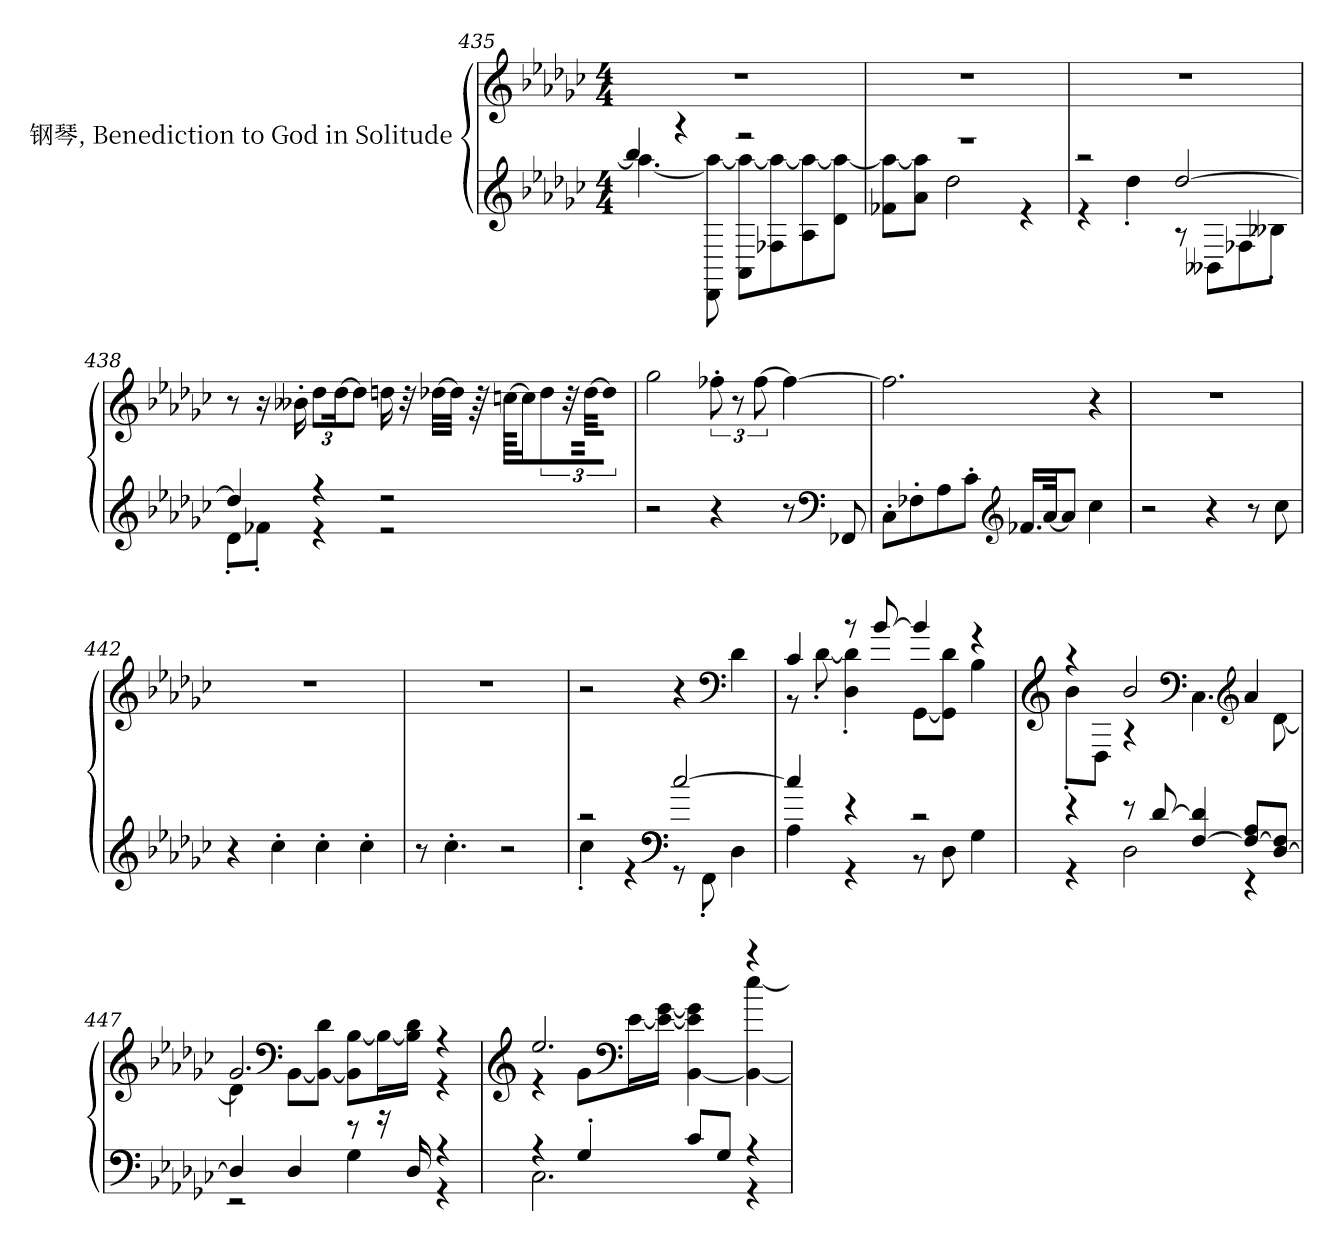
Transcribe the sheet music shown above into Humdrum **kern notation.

**kern	**kern
*part1	*part1
*staff2	*staff1
*I"钢琴, Benediction to God in Solitude	*
!!LO:LB:g=z
*clefG2	*clefG2
*k[b-e-a-d-g-c-]	*k[b-e-a-d-g-c-]
*M4/4	*M4/4
=435	=435
*^	*
4bb-/]	[4.aa-\	1r
4r	.	.
.	8DD-\ 8aa-\_	.
2r	8AA-\ 8aa-\_L	.
.	8F-X\ 8aa-\_	.
.	8A-\ 8aa-\_	.
.	8d-\ 8aa-\_J	.
=436	=436	=436
1r	8f-X\ 8aa-\_L	1r
.	8a-\ 8aa-\]J	.
.	2dd-\	.
.	4r	.
=437	=437	=437
2r	4r	1r
.	4dd-'\	.
[2dd-/	8r	.
.	8BB--X\L	.
.	8F-X'\	.
.	8B--X'\J	.
!!LO:LB:g=z
=438	=438	=438
4dd-/]	8d-'\L	8r
.	8f-X'\J	16r
.	.	16b--X'\
*	*	*Xbrackettup
4r	4r	12dd-\L
.	.	[24dd-\K
.	.	8dd-\J]
2r	2r	16ddn\
.	.	32r
.	.	[32dd-X\LLL
.	.	32dd-\JJJ]
.	.	64r
.	.	[64ccn\KKLL
.	.	16cc\J]
*	*	*brackettup
.	.	12dd-\J
.	.	48r
.	.	[48dd-\KKL
.	.	8dd-\J]
*v	*v	*
=439	=439
2r	2gg-\
4r	12ff-X'\
.	12r
.	[12ff-\
8r	4ff-\_
*clefF4	*
8FF-X/	.
=440	=440
8C-'\L	2.ff-\]
8F-X'\	.
8A-\	.
8c-'\J	.
*clefG2	*
16.f-X/LL	.
[32a-/JK	.
8a-/J]	.
4cc-\	4r
!!LO:LB:g=z
=441	=441
2r	1r
4r	.
8r	.
8cc-\	.
=442	=442
4r	1r
4cc-'\	.
4cc-'\	.
4cc-'\	.
=443	=443
8r	1r
4.cc-'\	.
2r	.
=444	=444
*^	*
2r	4cc-'\	2r
.	4r	.
*clefF4	*	*
[2cc-/	8r	4r
.	8FF'\	.
*	*	*clefF4
.	4D-\	4d-\
=445	=445	=445
*	*	*^
4cc-/]	4A-\	4c-/	8r
.	.	.	[8d-'\
4r	4r	8r	4D-\' 4d-\]'
.	.	[8b-/	.
2r	8r	4b-/]	[8GG-\L
.	8D-\	.	8GG-\] 8d-\J
.	4G-\	4r	4B-\
!!LO:LB:g=z	!!
=446	=446	=446	=446
*	*	*clefG2	*
4r	4r	4r	8b-'\L
.	.	.	8D-\J
8r	2D-\	2b-/	4r
[8d-/	.	.	.
*	*	*clefF4	*
[4F/ 4d-/]	.	.	4.C-\
*	*	*clefG2	*
8F/_ 8A-/L	4r	4a-/	.
[8D-/ 8F/]J	.	.	[8d-\
=447	=447	=447	=447
4D-/]	2r	2.g-/	4d-\]
*	*	*clefF4	*
4D-/	.	.	[8BB-\L
.	.	.	8BB-\_ 8d-\J
8r	4G-\	.	8BB-\] [8B-\L
16r	.	.	16B-\L_
16D-/	.	.	16B-\] 16d-\JJ
4r	4r	4r	4r
=448	=448	=448	=448
*	*	*clefG2	*
4r	2.C-\	2.ee-/	4r
4G-'/	.	.	8g-\L
*	*	*clefF4	*
.	.	.	[16e-\L
.	.	.	16e-\_ [16g-\JJ
8c-/L	.	.	[4BB-\ 4e-\] 4g-\]
8G-/J	.	.	.
4r	4r	4r	4BB-\_ [4ee-\
*v	*v	*	*
*	*v	*v
=	=
*-	*-
